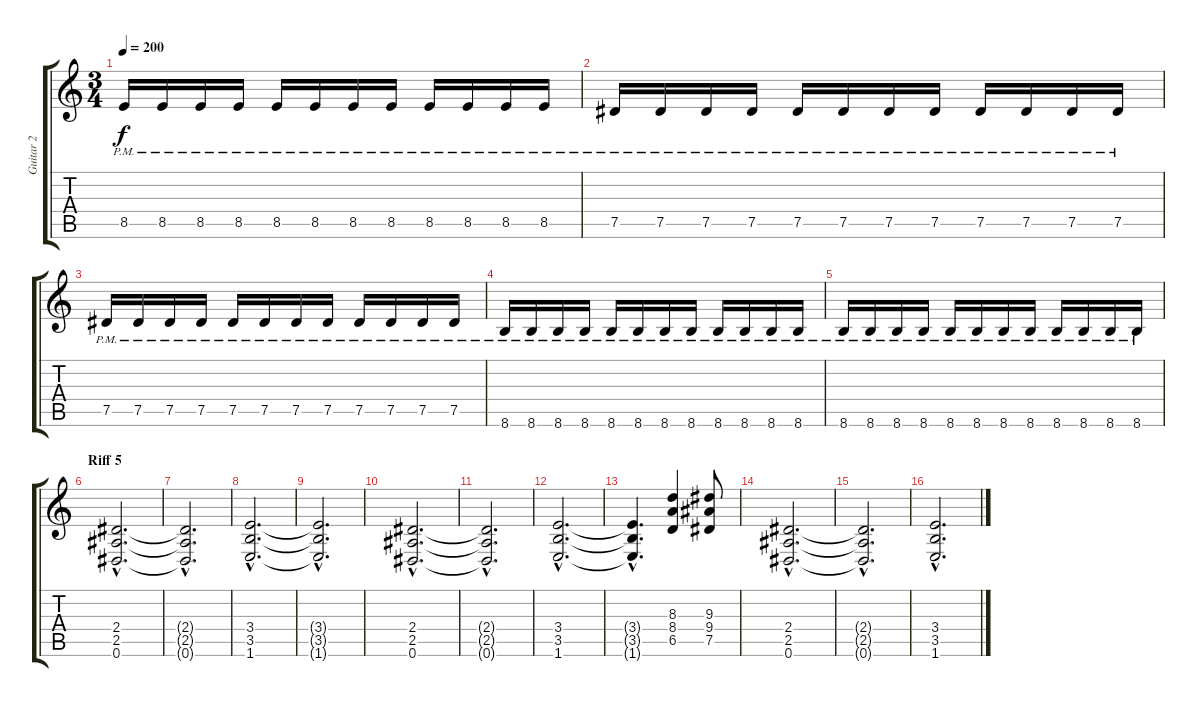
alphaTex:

\track ("Guitar 2" "Guitar 2") {instrument overdrivenguitar}
\staff {score tabs}
\tuning (Eb4 Bb3 Gb3 Db3 Ab2 Eb2) {hide}
\ts (3 4)
\tempo 200
\clef g2
\ks c
8.5{pm}.16{dy f} 8.5{pm}.16 8.5{pm}.16 8.5{pm}.16 8.5{pm}.16 8.5{pm}.16 8.5{pm}.16 8.5{pm}.16 8.5{pm}.16 8.5{pm}.16 8.5{pm}.16 8.5{pm}.16 |
7.5{pm}.16 7.5{pm}.16 7.5{pm}.16 7.5{pm}.16 7.5{pm}.16 7.5{pm}.16 7.5{pm}.16 7.5{pm}.16 7.5{pm}.16 7.5{pm}.16 7.5{pm}.16 7.5{pm}.16 |
7.5{pm}.16 7.5{pm}.16 7.5{pm}.16 7.5{pm}.16 7.5{pm}.16 7.5{pm}.16 7.5{pm}.16 7.5{pm}.16 7.5{pm}.16 7.5{pm}.16 7.5{pm}.16 7.5{pm}.16 |
8.6{pm}.16 8.6{pm}.16 8.6{pm}.16 8.6{pm}.16 8.6{pm}.16 8.6{pm}.16 8.6{pm}.16 8.6{pm}.16 8.6{pm}.16 8.6{pm}.16 8.6{pm}.16 8.6{pm}.16 |
8.6{pm}.16 8.6{pm}.16 8.6{pm}.16 8.6{pm}.16 8.6{pm}.16 8.6{pm}.16 8.6{pm}.16 8.6{pm}.16 8.6{pm}.16 8.6{pm}.16 8.6{pm}.16 8.6{pm}.16 |
\section ("" "Riff 5")
(2.4{hac} 2.5{hac} 0.6{hac}).2{d} |
(2.4{hac t} 2.5{hac t} 0.6{hac t}).2{d} |
(3.4{hac} 3.5{hac} 1.6{hac}).2{d} |
(3.4{hac t} 3.5{hac t} 1.6{hac t}).2{d} |
(2.4{hac} 2.5{hac} 0.6{hac}).2{d} |
(2.4{hac t} 2.5{hac t} 0.6{hac t}).2{d} |
(3.4{hac} 3.5{hac} 1.6{hac}).2{d} |
(3.4{hac t} 3.5{hac t} 1.6{hac t}).4{d} (8.3 8.4 6.5).4 (9.3 9.4 7.5).8 |
(2.4{hac} 2.5{hac} 0.6{hac}).2{d} |
(2.4{hac t} 2.5{hac t} 0.6{hac t}).2{d} |
(3.4{hac} 3.5{hac} 1.6{hac}).2{d}
